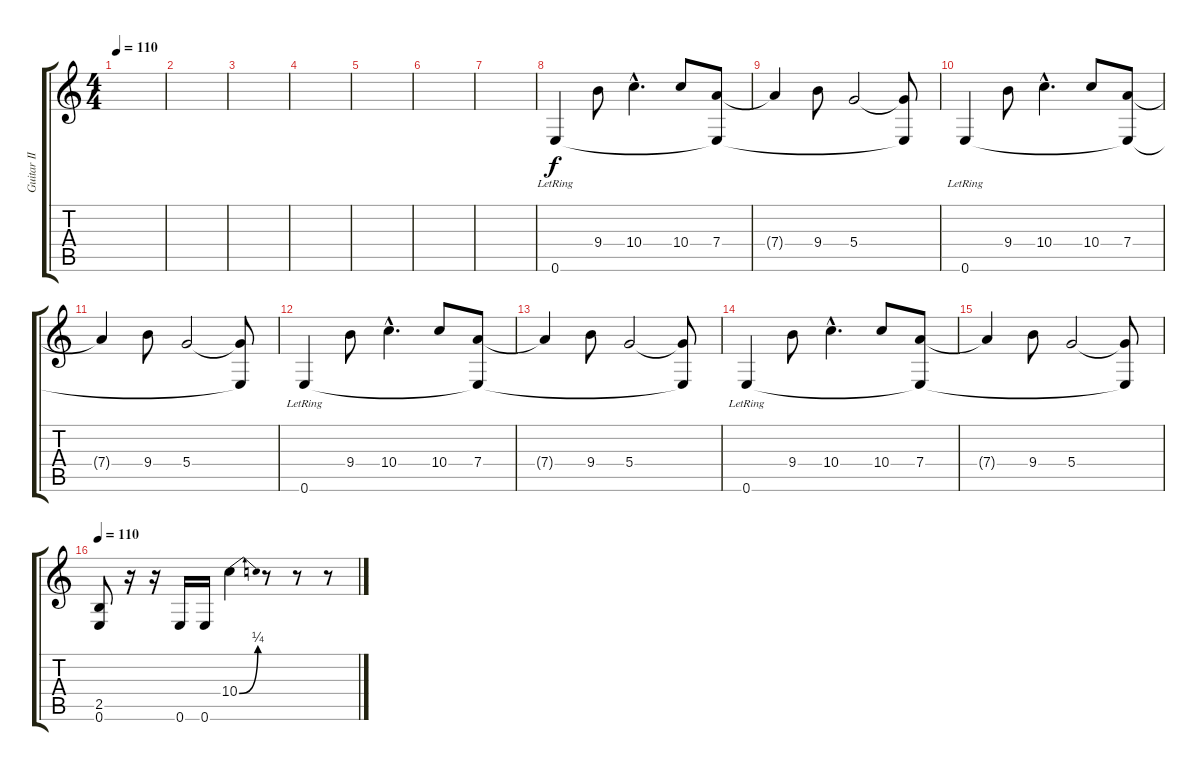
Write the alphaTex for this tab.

\track ("Guitar II /solo (les autres)" "Guitar II ") {instrument distortionguitar}
\staff {score tabs}
\tuning (E4 B3 G3 D3 A2 E2) {hide}
\ts (4 4)
\tempo 110
\clef g2
\ks c
|
|
|
|
|
|
|
0.6{lr}.4{volume 13 instrument acousticguitarsteel} 9.4.8 10.4{hac}.4{d} 10.4.8 (7.4 0.6{t}).8 |
7.4{t}.4 9.4.8 5.4.2 (5.4{t} 0.6{t}).8 |
0.6{lr}.4 9.4.8 10.4{hac}.4{d} 10.4.8 (7.4 0.6{t}).8 |
7.4{t}.4 9.4.8 5.4.2 (5.4{t} 0.6{t}).8 |
0.6{lr}.4{volume 13 instrument acousticguitarsteel} 9.4.8 10.4{hac}.4{d} 10.4.8 (7.4 0.6{t}).8 |
7.4{t}.4 9.4.8 5.4.2 (5.4{t} 0.6{t}).8 |
0.6{lr}.4 9.4.8 10.4{hac}.4{d} 10.4.8 (7.4 0.6{t}).8 |
7.4{t}.4 9.4.8 5.4.2 (5.4{t} 0.6{t}).8 |
\tempo 110
(2.5 0.6).8{volume 16 balance 3 instrument distortionguitar} r.16 r.16 0.6.16 0.6.16 10.4{be (bend 0 0 60 1)}.4 r.8 r.8 r.8
